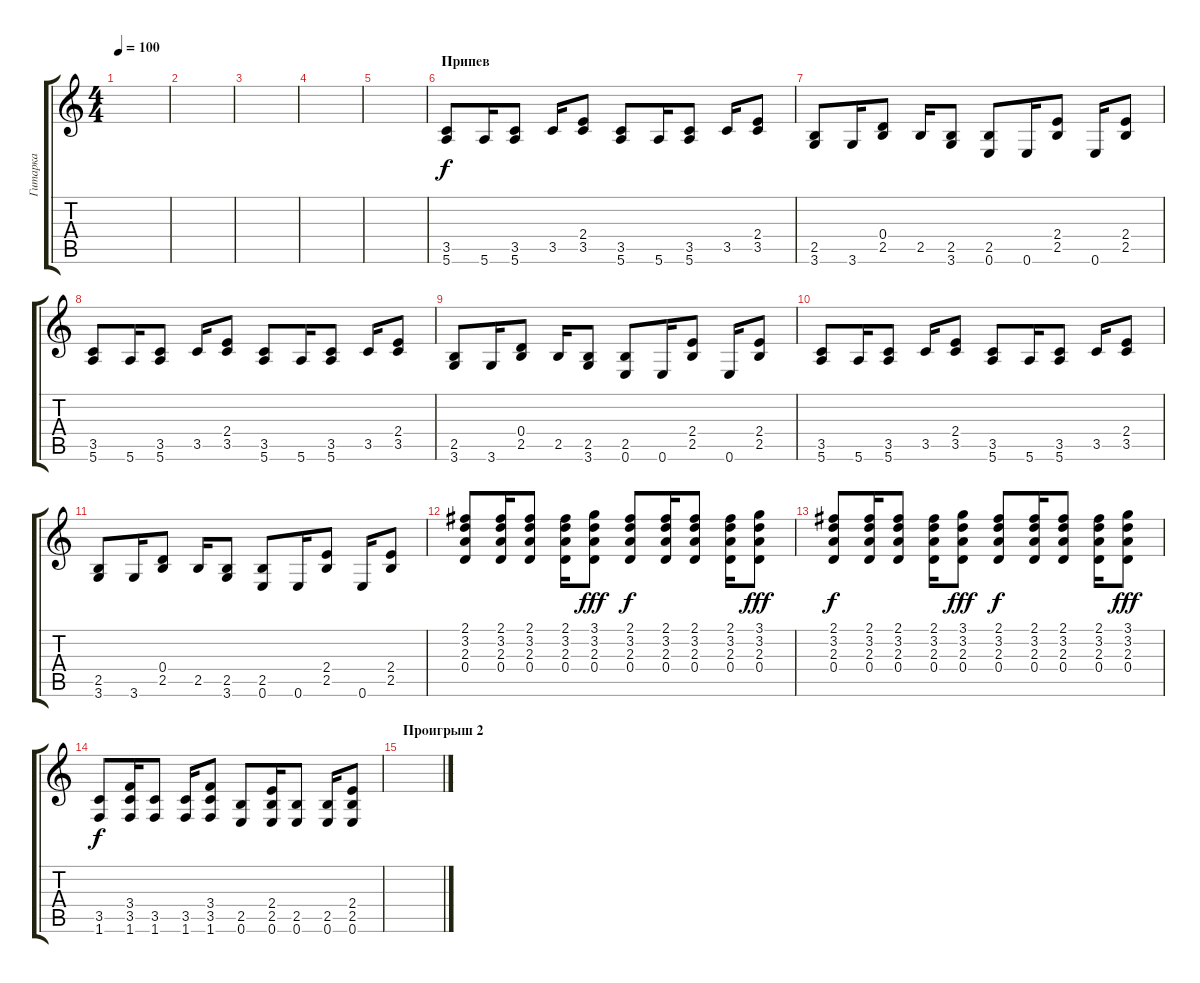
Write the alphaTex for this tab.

\track ("Гитарка" "Гитарка") {instrument electricguitarclean}
\staff {score tabs}
\tuning (E4 B3 G3 D3 A2 E2) {hide}
\ts (4 4)
\tempo 100
\clef g2
\ks c
|
|
|
|
|
\section ("" "Припев")
(3.5 5.6).8{instrument distortionguitar} 5.6.16 (3.5 5.6).8 3.5.16 (2.4 3.5).8 (3.5 5.6).8 5.6.16 (3.5 5.6).8 3.5.16 (2.4 3.5).8 |
(2.5 3.6).8 3.6.16 (0.4 2.5).8 2.5.16 (2.5 3.6).8 (2.5 0.6).8 0.6.16 (2.4 2.5).8 0.6.16 (2.4 2.5).8 |
(3.5 5.6).8 5.6.16 (3.5 5.6).8 3.5.16 (2.4 3.5).8 (3.5 5.6).8 5.6.16 (3.5 5.6).8 3.5.16 (2.4 3.5).8 |
(2.5 3.6).8 3.6.16 (0.4 2.5).8 2.5.16 (2.5 3.6).8 (2.5 0.6).8 0.6.16 (2.4 2.5).8 0.6.16 (2.4 2.5).8 |
(3.5 5.6).8 5.6.16 (3.5 5.6).8 3.5.16 (2.4 3.5).8 (3.5 5.6).8 5.6.16 (3.5 5.6).8 3.5.16 (2.4 3.5).8 |
(2.5 3.6).8 3.6.16 (0.4 2.5).8 2.5.16 (2.5 3.6).8 (2.5 0.6).8 0.6.16 (2.4 2.5).8 0.6.16 (2.4 2.5).8 |
(2.1 3.2 2.3 0.4).8 (2.1 3.2 2.3 0.4).16 (2.1 3.2 2.3 0.4).8 (2.1 3.2 2.3 0.4).16 (3.1 3.2 2.3 0.4).8{dy fff} (2.1 3.2 2.3 0.4).8{dy f} (2.1 3.2 2.3 0.4).16 (2.1 3.2 2.3 0.4).8 (2.1 3.2 2.3 0.4).16 (3.1 3.2 2.3 0.4).8{dy fff} |
(2.1 3.2 2.3 0.4).8{dy f} (2.1 3.2 2.3 0.4).16 (2.1 3.2 2.3 0.4).8 (2.1 3.2 2.3 0.4).16 (3.1 3.2 2.3 0.4).8{dy fff} (2.1 3.2 2.3 0.4).8{dy f} (2.1 3.2 2.3 0.4).16 (2.1 3.2 2.3 0.4).8 (2.1 3.2 2.3 0.4).16 (3.1 3.2 2.3 0.4).8{dy fff} |
(3.5 1.6).8{dy f} (3.4 3.5 1.6).16 (3.5 1.6).8 (3.5 1.6).16 (3.4 3.5 1.6).8 (2.5 0.6).8 (2.4 2.5 0.6).16 (2.5 0.6).8 (2.5 0.6).16 (2.4 2.5 0.6).8 |
\section ("" "Проигрыш 2")
